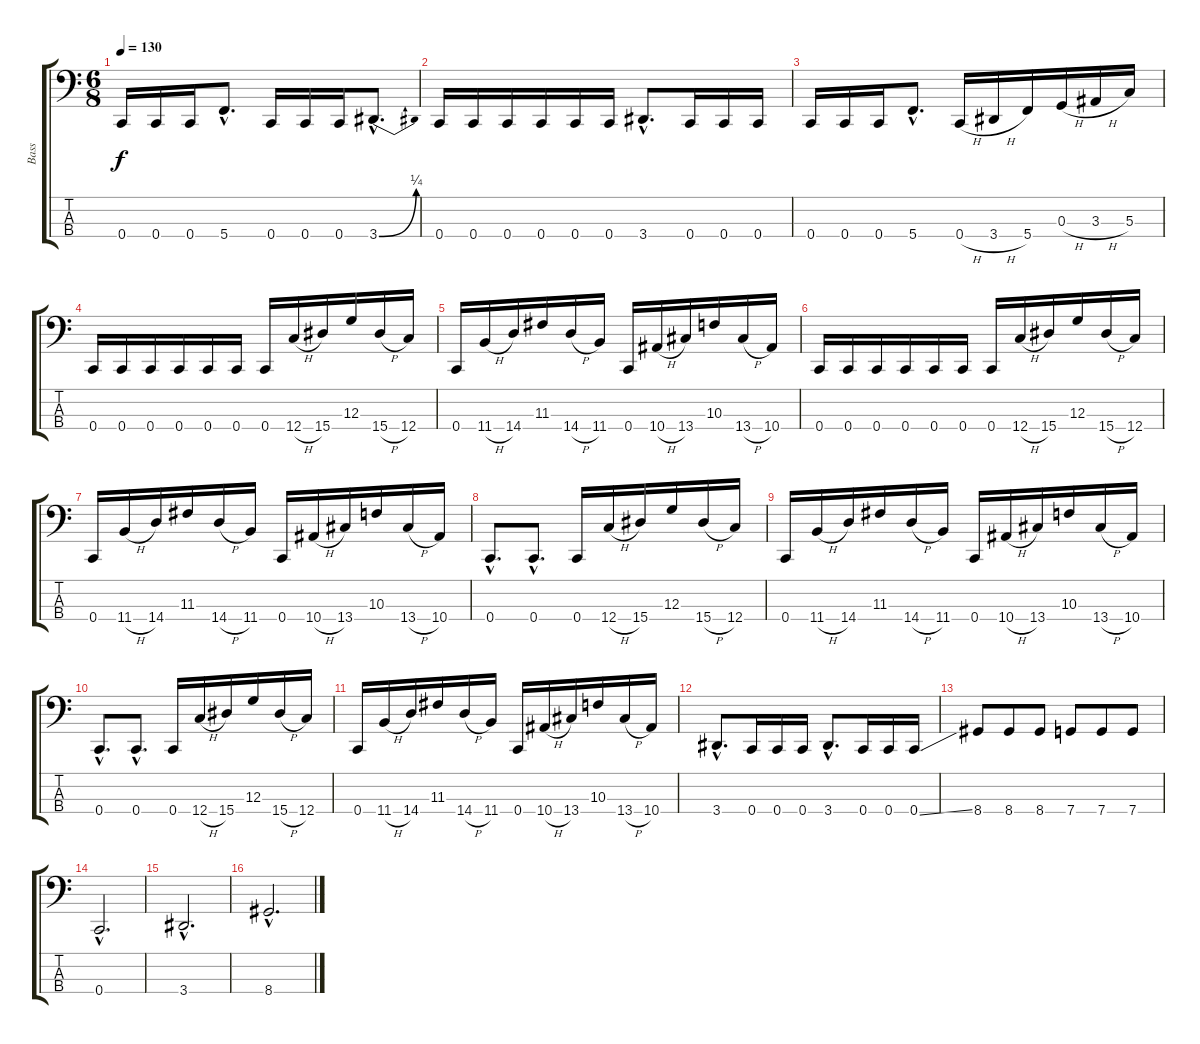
\track ("Bass" "Bass") {instrument electricbasspick}
\staff {score tabs}
\tuning (F2 C2 G1 C1) {hide}
\ts (6 8)
\tempo 130
\clef f4
\ks c
0.4.16{dy f} 0.4.16 0.4.16 5.4{hac}.8{d} 0.4.16 0.4.16 0.4.16 3.4{be (bend 0 0 60 1) hac}.8{d} |
0.4.16 0.4.16 0.4.16 0.4.16 0.4.16 0.4.16 3.4{hac}.8{d} 0.4.16 0.4.16 0.4.16 |
0.4.16 0.4.16 0.4.16 5.4{hac}.8{d} 0.4{h}.16 3.4{h}.16 5.4.16 0.3{h}.16 3.3{h}.16 5.3.16 |
\section ("" "")
0.4.16 0.4.16 0.4.16 0.4.16 0.4.16 0.4.16 0.4.16 12.4{h}.16 15.4.16 12.3.16 15.4{h}.16 12.4.16 |
0.4.16 11.4{h}.16 14.4.16 11.3.16 14.4{h}.16 11.4.16 0.4.16 10.4{h}.16 13.4.16 10.3.16 13.4{h}.16 10.4.16 |
0.4.16 0.4.16 0.4.16 0.4.16 0.4.16 0.4.16 0.4.16 12.4{h}.16 15.4.16 12.3.16 15.4{h}.16 12.4.16 |
0.4.16 11.4{h}.16 14.4.16 11.3.16 14.4{h}.16 11.4.16 0.4.16 10.4{h}.16 13.4.16 10.3.16 13.4{h}.16 10.4.16 |
0.4{hac}.8{d} 0.4{hac}.8{d} 0.4.16 12.4{h}.16 15.4.16 12.3.16 15.4{h}.16 12.4.16 |
0.4.16 11.4{h}.16 14.4.16 11.3.16 14.4{h}.16 11.4.16 0.4.16 10.4{h}.16 13.4.16 10.3.16 13.4{h}.16 10.4.16 |
0.4{hac}.8{d} 0.4{hac}.8{d} 0.4.16 12.4{h}.16 15.4.16 12.3.16 15.4{h}.16 12.4.16 |
0.4.16 11.4{h}.16 14.4.16 11.3.16 14.4{h}.16 11.4.16 0.4.16 10.4{h}.16 13.4.16 10.3.16 13.4{h}.16 10.4.16 |
3.4{hac}.8{d} 0.4.16 0.4.16 0.4.16 3.4{hac}.8{d} 0.4.16 0.4.16 0.4{ss}.16 |
8.4.8 8.4.8 8.4.8 7.4.8 7.4.8 7.4.8 |
\section ("" "")
0.4{hac}.2{d} |
3.4{hac}.2{d} |
8.4{hac}.2{d}
